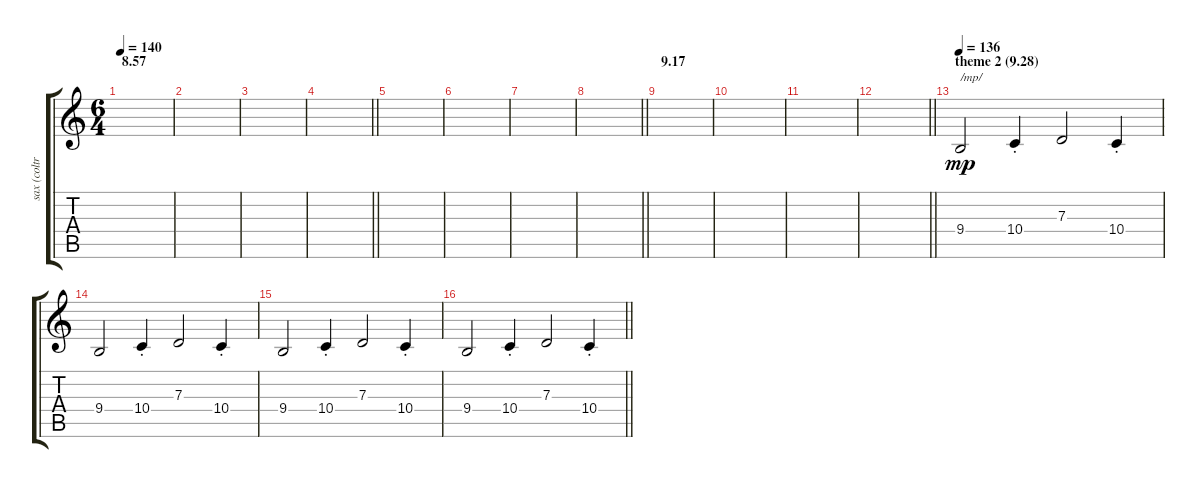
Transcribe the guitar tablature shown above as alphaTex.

\track ("sax (coltrane)" "sax (coltr") {instrument tenorsax}
\staff {score tabs}
\tuning (E4 B3 G3 D3 A2 E2) {hide}
\ts (6 4)
\section ("" "8.57")
\tempo 140
\clef g2
\ks c
|
|
|
\barLineRight lightlight
|
|
|
|
\barLineRight lightlight
|
\section ("" "9.17")
|
|
|
\barLineRight lightlight
|
\section ("" "theme 2 (9.28)")
\tempo 136
9.4.2{txt "/mp/" dy mp} 10.4{st}.4 7.3.2 10.4{st}.4 |
9.4.2 10.4{st}.4 7.3.2 10.4{st}.4 |
9.4.2 10.4{st}.4 7.3.2 10.4{st}.4 |
\barLineRight lightlight
9.4.2 10.4{st}.4 7.3.2 10.4{st}.4
